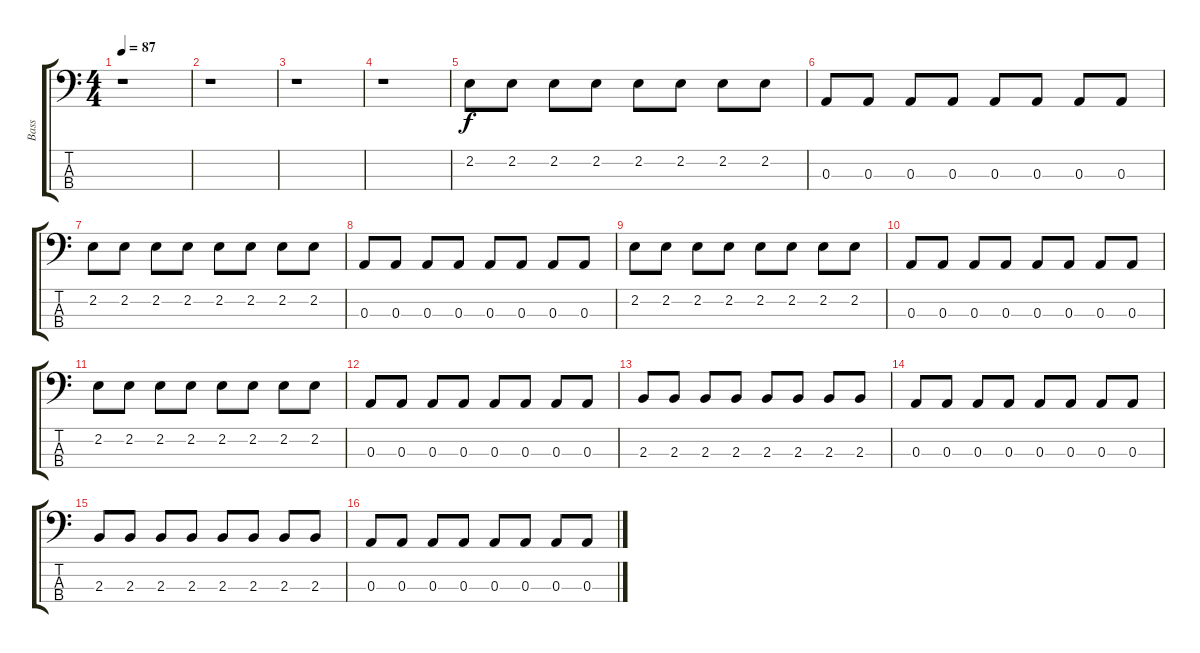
\track ("Bass" "Bass") {instrument electricbassfinger}
\staff {score tabs}
\tuning (G2 D2 A1 E1) {hide}
\ts (4 4)
\tempo 87
\clef f4
\ks c
r.1{dy f instrument electricbassfinger} |
r.1 |
r.1 |
r.1 |
2.2.8 2.2.8 2.2.8 2.2.8 2.2.8 2.2.8 2.2.8 2.2.8 |
0.3.8 0.3.8 0.3.8 0.3.8 0.3.8 0.3.8 0.3.8 0.3.8 |
2.2.8 2.2.8 2.2.8 2.2.8 2.2.8 2.2.8 2.2.8 2.2.8 |
0.3.8 0.3.8 0.3.8 0.3.8 0.3.8 0.3.8 0.3.8 0.3.8 |
2.2.8 2.2.8 2.2.8 2.2.8 2.2.8 2.2.8 2.2.8 2.2.8 |
0.3.8 0.3.8 0.3.8 0.3.8 0.3.8 0.3.8 0.3.8 0.3.8 |
2.2.8 2.2.8 2.2.8 2.2.8 2.2.8 2.2.8 2.2.8 2.2.8 |
0.3.8 0.3.8 0.3.8 0.3.8 0.3.8 0.3.8 0.3.8 0.3.8 |
2.3.8 2.3.8 2.3.8 2.3.8 2.3.8 2.3.8 2.3.8 2.3.8 |
0.3.8 0.3.8 0.3.8 0.3.8 0.3.8 0.3.8 0.3.8 0.3.8 |
2.3.8 2.3.8 2.3.8 2.3.8 2.3.8 2.3.8 2.3.8 2.3.8 |
0.3.8 0.3.8 0.3.8 0.3.8 0.3.8 0.3.8 0.3.8 0.3.8
